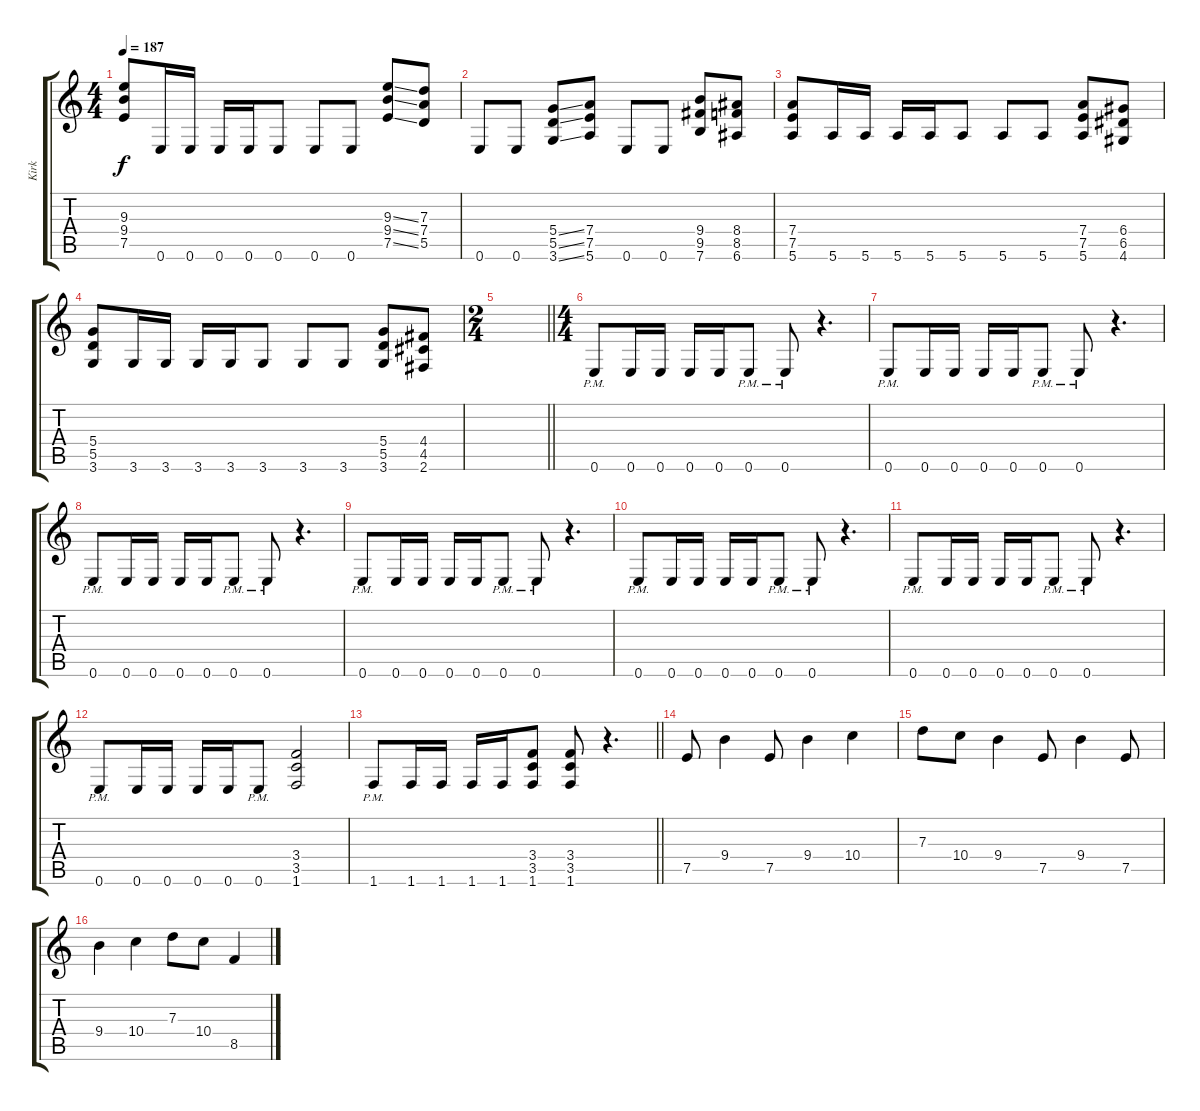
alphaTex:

\track ("Kirk" "Kirk") {instrument distortionguitar}
\staff {score tabs}
\tuning (E4 B3 G3 D3 A2 E2) {hide}
\ts (4 4)
\tempo 187
\clef g2
\ks c
(9.3 9.4 7.5).8{dy f} 0.6.16 0.6.16 0.6.16 0.6.16 0.6.8 0.6.8 0.6.8 (9.3{ss} 9.4{ss} 7.5{ss}).8 (7.3 7.4 5.5).8 |
0.6.8 0.6.8 (5.4{ss} 5.5{ss} 3.6{ss}).8 (7.4 7.5 5.6).8 0.6.8 0.6.8 (9.4 9.5 7.6).8 (8.4 8.5 6.6).8 |
(7.4 7.5 5.6).8 5.6.16 5.6.16 5.6.16 5.6.16 5.6.8 5.6.8 5.6.8 (7.4 7.5 5.6).8 (6.4 6.5 4.6).8 |
(5.4 5.5 3.6).8 3.6.16 3.6.16 3.6.16 3.6.16 3.6.8 3.6.8 3.6.8 (5.4 5.5 3.6).8 (4.4 4.5 2.6).8 |
\ts (2 4)
\barLineRight lightlight
|
\ts (4 4)
\section ("" "")
0.6{pm}.8 0.6.16 0.6.16 0.6.16 0.6.16 0.6{pm}.8 0.6{pm}.8 r.4{d} |
0.6{pm}.8 0.6.16 0.6.16 0.6.16 0.6.16 0.6{pm}.8 0.6{pm}.8 r.4{d} |
0.6{pm}.8 0.6.16 0.6.16 0.6.16 0.6.16 0.6{pm}.8 0.6{pm}.8 r.4{d} |
0.6{pm}.8 0.6.16 0.6.16 0.6.16 0.6.16 0.6{pm}.8 0.6{pm}.8 r.4{d} |
0.6{pm}.8 0.6.16 0.6.16 0.6.16 0.6.16 0.6{pm}.8 0.6{pm}.8 r.4{d} |
0.6{pm}.8 0.6.16 0.6.16 0.6.16 0.6.16 0.6{pm}.8 0.6{pm}.8 r.4{d} |
0.6{pm}.8 0.6.16 0.6.16 0.6.16 0.6.16 0.6{pm}.8 (3.4 3.5 1.6).2 |
\barLineRight lightlight
1.6{pm}.8 1.6.16 1.6.16 1.6.16 1.6.16 (3.4 3.5 1.6).8 (3.4 3.5 1.6).8 r.4{d} |
\section ("" "")
7.5.8 9.4.4 7.5.8 9.4.4 10.4.4 |
7.3.8 10.4.8 9.4.4 7.5.8 9.4.4 7.5.8 |
9.4.4 10.4.4 7.3.8 10.4.8 8.5.4
